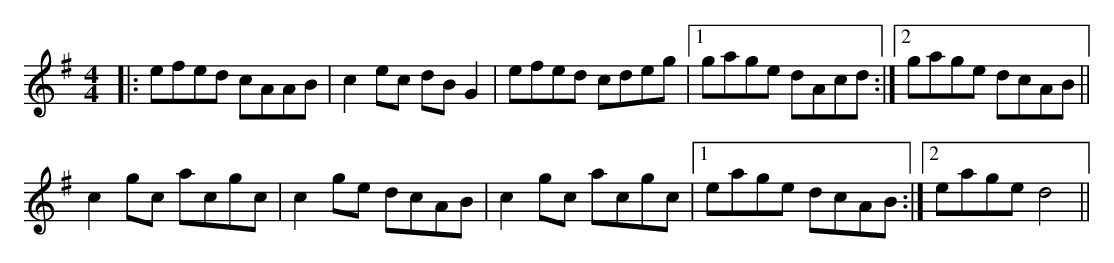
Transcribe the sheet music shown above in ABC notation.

X:1
M:4/4
K:Ador
|:efed cAAB|c2ec dBG2|efed cdeg|1 gage dAcd:|2 gage dcAB||
c2gc acgc|c2ge dcAB|c2gc acgc|1 eage dcAB:|2 eage d4||
